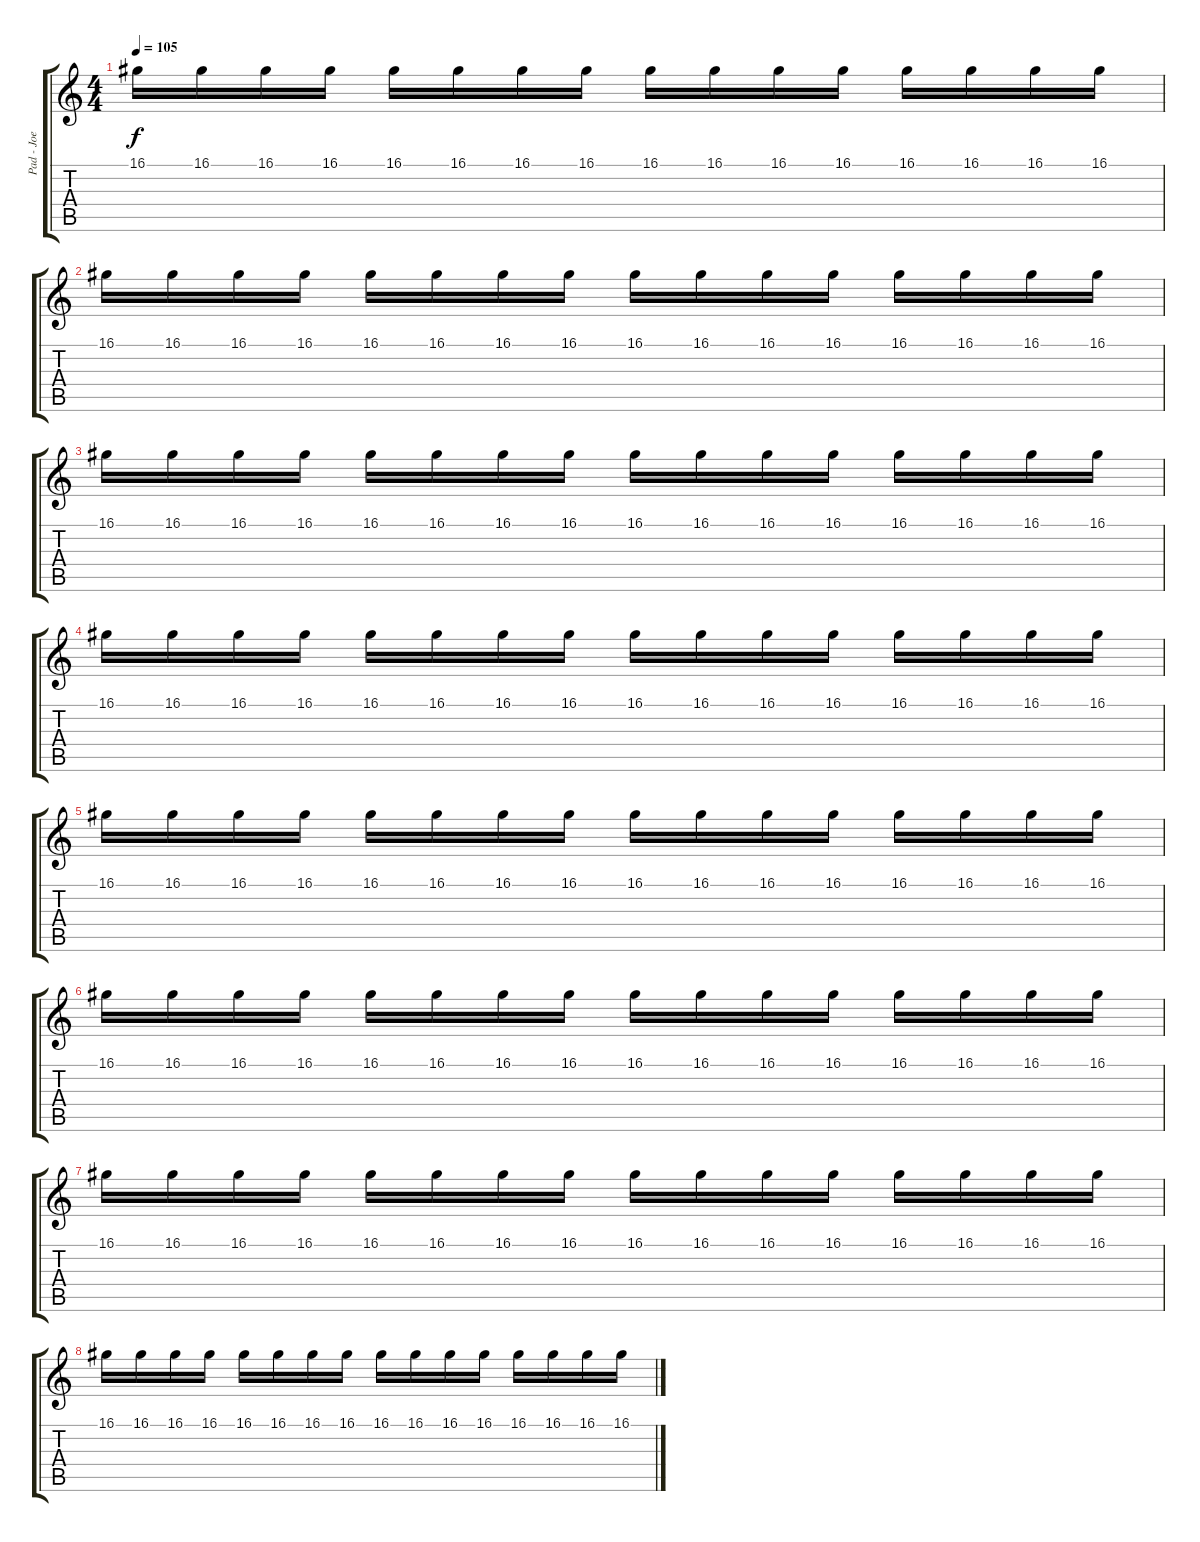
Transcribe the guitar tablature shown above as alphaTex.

\track ("Pad - Joe Hahn" "Pad - Joe ") {instrument kalimba}
\staff {score tabs}
\tuning (E4 B3 G3 D3 A2 E2) {hide}
\ts (4 4)
\tempo 105
\clef g2
\ks c
16.1.16{dy f} 16.1.16 16.1.16 16.1.16 16.1.16 16.1.16 16.1.16 16.1.16 16.1.16 16.1.16 16.1.16 16.1.16 16.1.16 16.1.16 16.1.16 16.1.16 |
16.1.16 16.1.16 16.1.16 16.1.16 16.1.16 16.1.16 16.1.16 16.1.16 16.1.16 16.1.16 16.1.16 16.1.16 16.1.16 16.1.16 16.1.16 16.1.16 |
16.1.16 16.1.16 16.1.16 16.1.16 16.1.16 16.1.16 16.1.16 16.1.16 16.1.16 16.1.16 16.1.16 16.1.16 16.1.16 16.1.16 16.1.16 16.1.16 |
16.1.16 16.1.16 16.1.16 16.1.16 16.1.16 16.1.16 16.1.16 16.1.16 16.1.16 16.1.16 16.1.16 16.1.16 16.1.16 16.1.16 16.1.16 16.1.16 |
16.1.16 16.1.16 16.1.16 16.1.16 16.1.16 16.1.16 16.1.16 16.1.16 16.1.16 16.1.16 16.1.16 16.1.16 16.1.16 16.1.16 16.1.16 16.1.16 |
16.1.16 16.1.16 16.1.16 16.1.16 16.1.16 16.1.16 16.1.16 16.1.16 16.1.16 16.1.16 16.1.16 16.1.16 16.1.16 16.1.16 16.1.16 16.1.16 |
16.1.16 16.1.16 16.1.16 16.1.16 16.1.16 16.1.16 16.1.16 16.1.16 16.1.16 16.1.16 16.1.16 16.1.16 16.1.16 16.1.16 16.1.16 16.1.16 |
16.1.16 16.1.16 16.1.16 16.1.16 16.1.16 16.1.16 16.1.16 16.1.16 16.1.16 16.1.16 16.1.16 16.1.16 16.1.16 16.1.16 16.1.16 16.1.16
